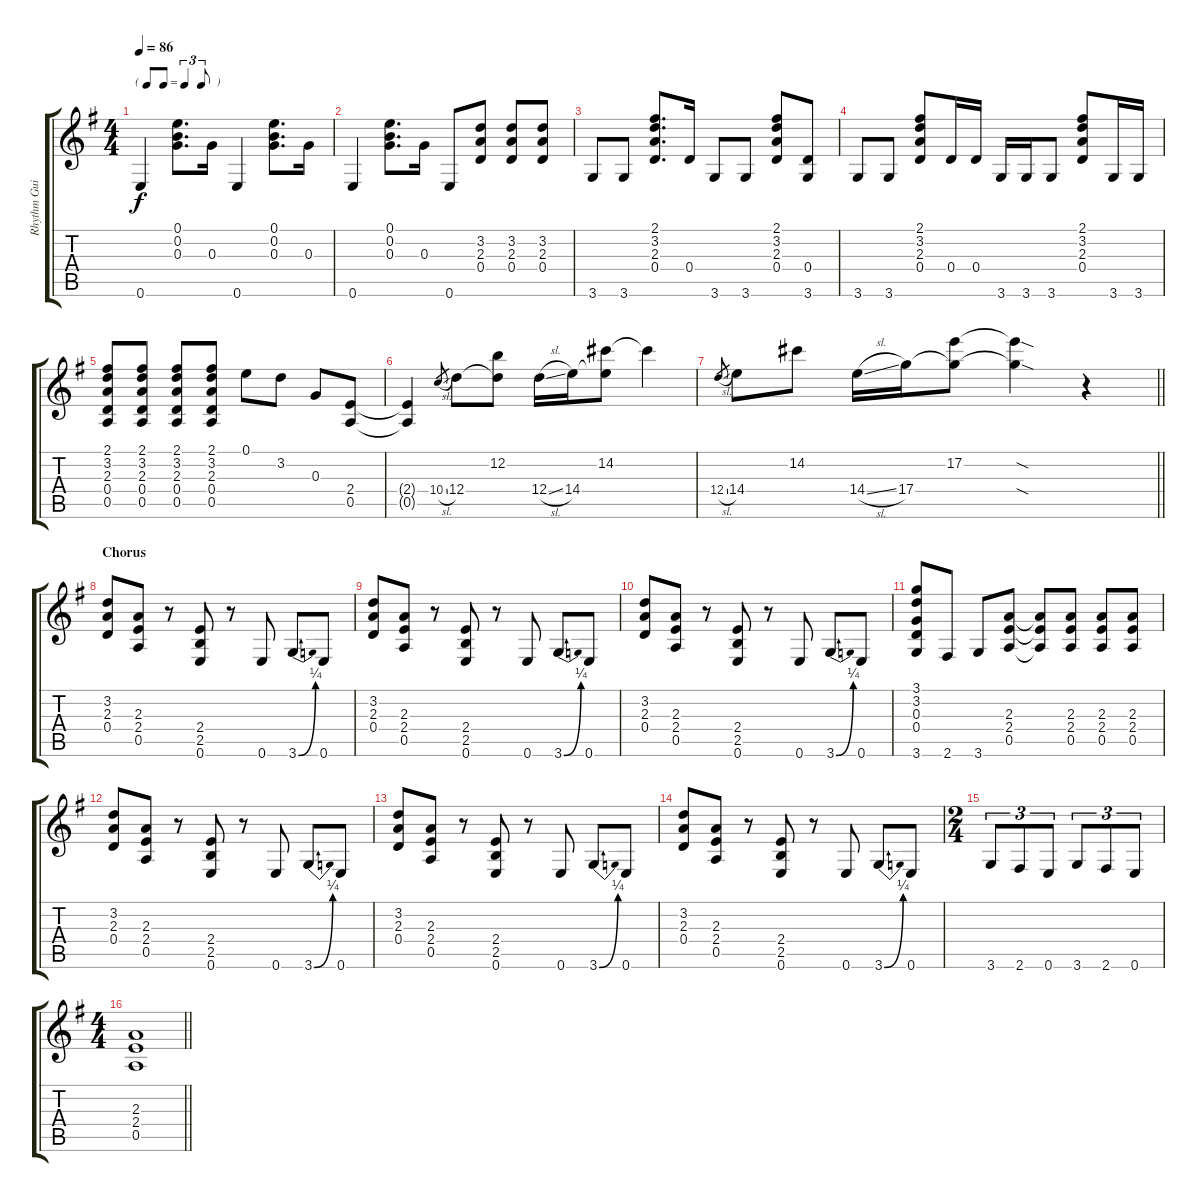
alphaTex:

\track ("Rhythm Guitar 1" "Rhythm Gui") {instrument distortionguitar}
\staff {score tabs}
\tuning (E4 B3 G3 D3 A2 E2) {hide}
\ts (4 4)
\tf triplet8th
\tempo 86
\clef g2
\ks g
0.6.4{dy f} (0.1 0.2 0.3).8{d} 0.3.16 0.6.4 (0.1 0.2 0.3).8{d} 0.3.16 |
0.6.4 (0.1 0.2 0.3).8{d} 0.3.16 0.6.8 (3.2 2.3 0.4).8 (3.2 2.3 0.4).8 (3.2 2.3 0.4).8 |
3.6.8 3.6.8 (2.1 3.2 2.3 0.4).8{d} 0.4.16 3.6.8 3.6.8 (2.1 3.2 2.3 0.4).8 (0.4 3.6).8 |
3.6.8 3.6.8 (2.1 3.2 2.3 0.4).8 0.4.16 0.4.16 3.6.16 3.6.16 3.6.8 (2.1 3.2 2.3 0.4).8 3.6.16 3.6.16 |
(2.1 3.2 2.3 0.4 0.5).8 (2.1 3.2 2.3 0.4 0.5).8 (2.1 3.2 2.3 0.4 0.5).8 (2.1 3.2 2.3 0.4 0.5).8 0.1.8 3.2.8 0.3.8 (2.4 0.5).8 |
(2.4{t} 0.5{t}).4 10.4{sl}.8{gr} 12.4.8 (12.2 12.4{t}).8 12.4{sl}.16 14.4.16 (14.2 14.4{t}).8 14.2{t}.4 |
\barLineRight lightlight
12.4{sl}.8{gr} 14.4.8 14.2.8 14.4{sl}.16 17.4.16 (17.2 17.4{t}).8 (17.2{sod t} 17.4{sod t}).4 r.4 |
\section ("" "Chorus")
(3.2 2.3 0.4).8 (2.3 2.4 0.5).8 r.8 (2.4 2.5 0.6).8 r.8 0.6.8 3.6{be (bend 0 0 60 1)}.8 0.6.8 |
(3.2 2.3 0.4).8 (2.3 2.4 0.5).8 r.8 (2.4 2.5 0.6).8 r.8 0.6.8 3.6{be (bend 0 0 60 1)}.8 0.6.8 |
(3.2 2.3 0.4).8 (2.3 2.4 0.5).8 r.8 (2.4 2.5 0.6).8 r.8 0.6.8 3.6{be (bend 0 0 60 1)}.8 0.6.8 |
(3.1 3.2 0.3 0.4 3.6).8 2.6.8 3.6.8 (2.3 2.4 0.5).8 (2.3{t} 2.4{t} 0.5{t}).8 (2.3 2.4 0.5).8 (2.3 2.4 0.5).8 (2.3 2.4 0.5).8 |
(3.2 2.3 0.4).8 (2.3 2.4 0.5).8 r.8 (2.4 2.5 0.6).8 r.8 0.6.8 3.6{be (bend 0 0 60 1)}.8 0.6.8 |
(3.2 2.3 0.4).8 (2.3 2.4 0.5).8 r.8 (2.4 2.5 0.6).8 r.8 0.6.8 3.6{be (bend 0 0 60 1)}.8 0.6.8 |
(3.2 2.3 0.4).8 (2.3 2.4 0.5).8 r.8 (2.4 2.5 0.6).8 r.8 0.6.8 3.6{be (bend 0 0 60 1)}.8 0.6.8 |
\ts (2 4)
3.6.8{tu (3 2)} 2.6.8{tu (3 2)} 0.6.8{tu (3 2)} 3.6.8{tu (3 2)} 2.6.8{tu (3 2)} 0.6.8{tu (3 2)} |
\ts (4 4)
\barLineRight lightlight
(2.3 2.4 0.5).1
